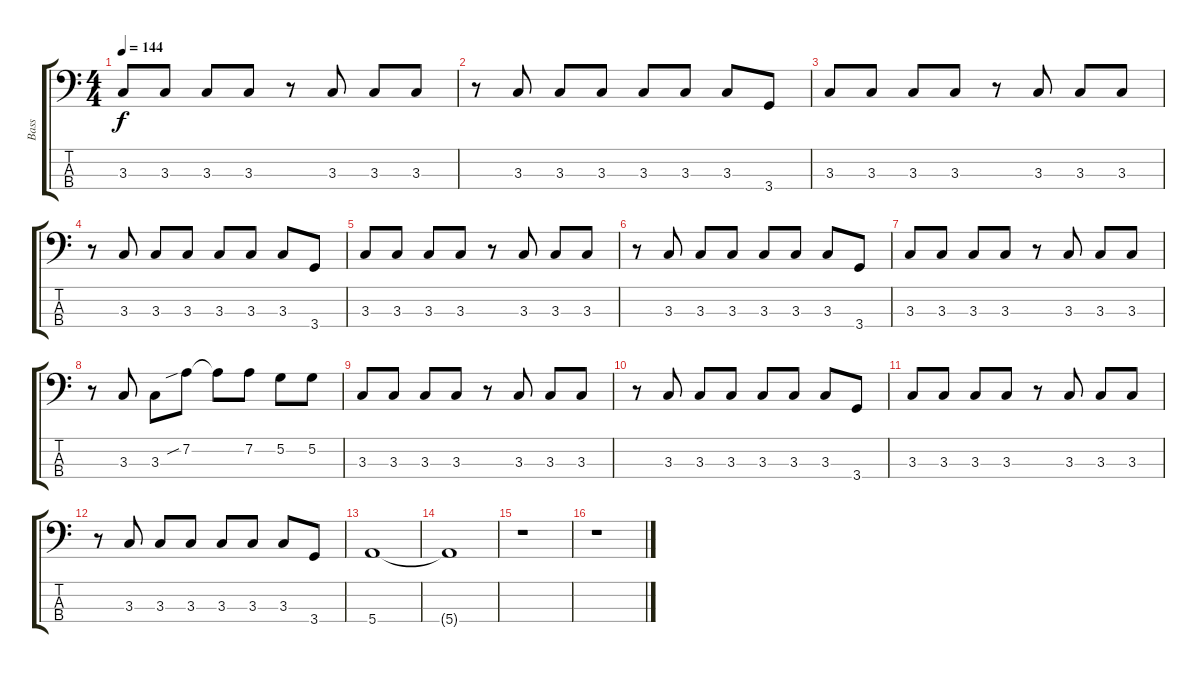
\track ("Bass" "Bass") {instrument electricbasspick}
\staff {score tabs}
\tuning (G2 D2 A1 E1) {hide}
\ts (4 4)
\tempo 144
\clef f4
\ks c
3.3.8{dy f} 3.3.8 3.3.8 3.3.8 r.8 3.3.8 3.3.8 3.3.8 |
r.8 3.3.8 3.3.8 3.3.8 3.3.8 3.3.8 3.3.8 3.4.8 |
3.3.8 3.3.8 3.3.8 3.3.8 r.8 3.3.8 3.3.8 3.3.8 |
r.8 3.3.8 3.3.8 3.3.8 3.3.8 3.3.8 3.3.8 3.4.8 |
3.3.8 3.3.8 3.3.8 3.3.8 r.8 3.3.8 3.3.8 3.3.8 |
r.8 3.3.8 3.3.8 3.3.8 3.3.8 3.3.8 3.3.8 3.4.8 |
3.3.8 3.3.8 3.3.8 3.3.8 r.8 3.3.8 3.3.8 3.3.8 |
r.8 3.3.8 3.3.8 7.2{sib}.8 7.2{t}.8 7.2.8 5.2.8 5.2.8 |
3.3.8 3.3.8 3.3.8 3.3.8 r.8 3.3.8 3.3.8 3.3.8 |
r.8 3.3.8 3.3.8 3.3.8 3.3.8 3.3.8 3.3.8 3.4.8 |
3.3.8 3.3.8 3.3.8 3.3.8 r.8 3.3.8 3.3.8 3.3.8 |
r.8 3.3.8 3.3.8 3.3.8 3.3.8 3.3.8 3.3.8 3.4.8 |
5.4.1 |
5.4{t}.1 |
r.1 |
r.1
